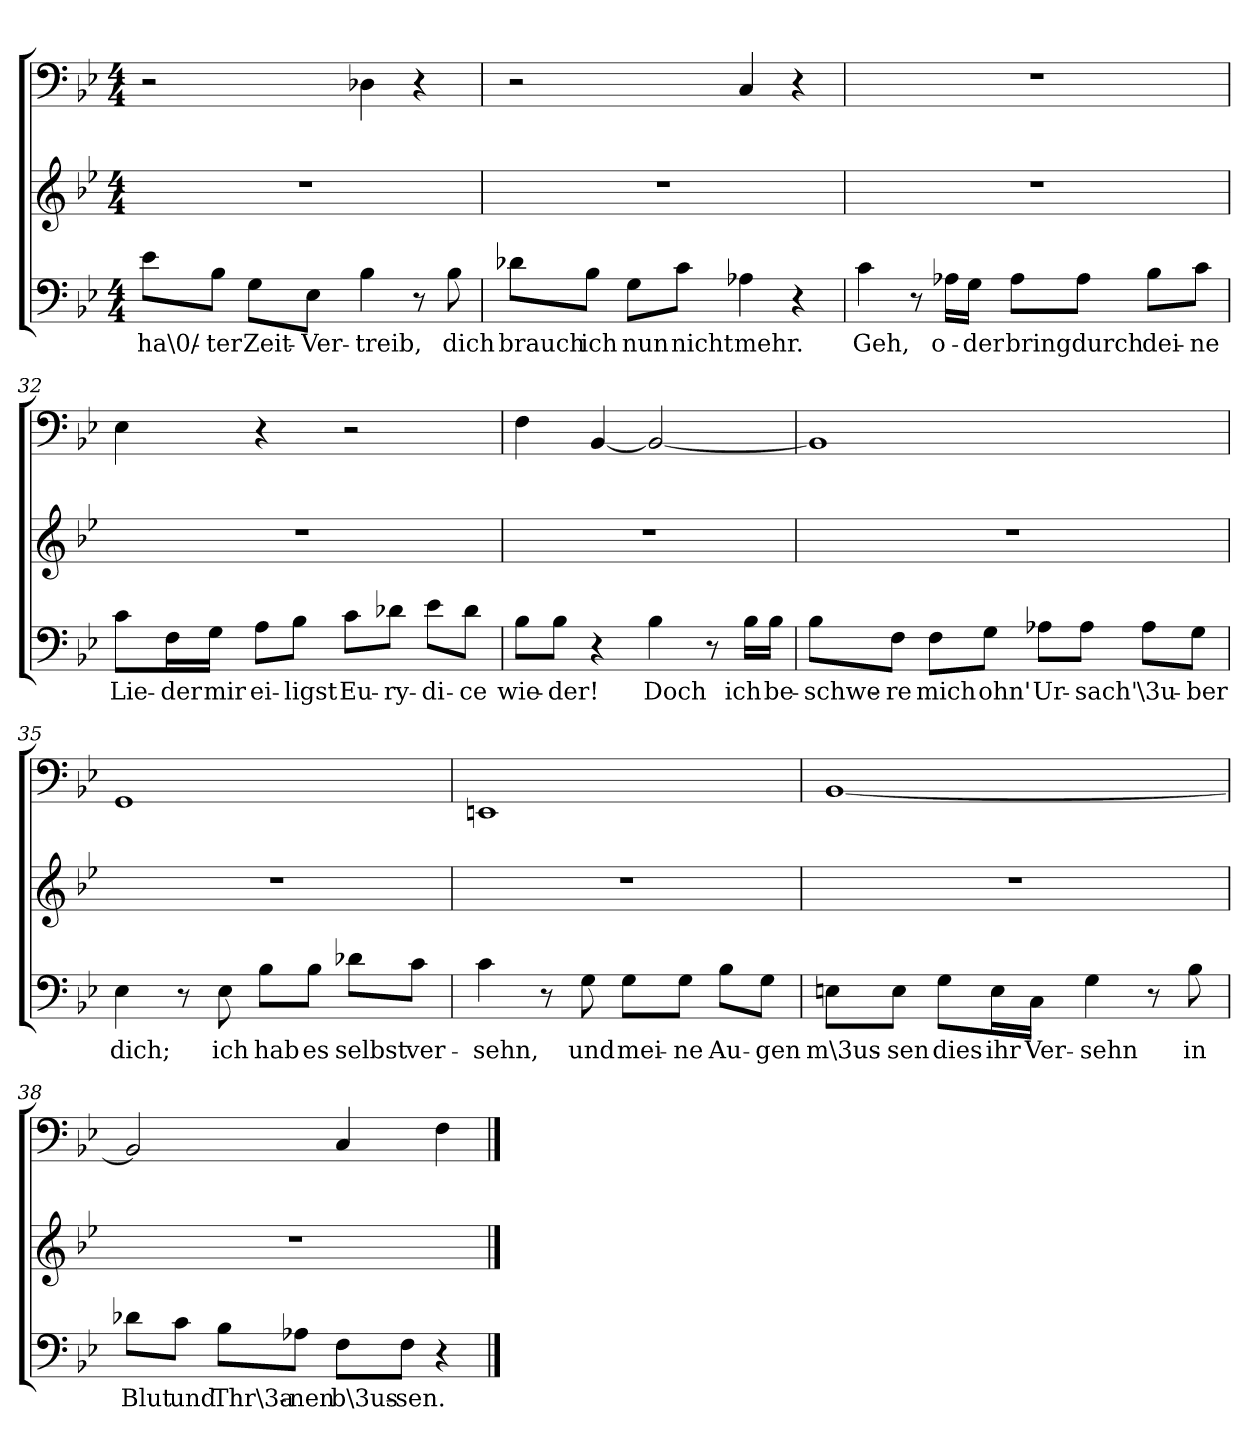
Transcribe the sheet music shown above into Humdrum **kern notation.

**kern	**text	**kern	**kern
*part3	*part3	*part2	*part1
*staff3	*staff3	*staff2	*staff1
*clefF4	*	*clefG2	*clefF4
*k[b-e-]	*	*k[b-e-]	*k[b-e-]
*B-:	*	*B-:	*B-:
*M4/4	*	*M4/4	*M4/4
=	=	=	=
8e-\L	ha\0/-	1r	2r
8B-\J	-ter	.	.
8G\L	Zeit-	.	.
8E-\J	-Ver-	.	.
4B-\	-treib,	.	4D-X\
8r	.	.	4r
8B-\	dich	.	.
=30	=30	=30	=30
8d-X\L	brauch	1r	2r
8B-\J	ich	.	.
8G\L	nun	.	.
8c\J	nicht	.	.
4A-X\	mehr.	.	4C/
4r	.	.	4r
=31	=31	=31	=31
4c\	Geh,	1r	1r
8r	.	.	.
16A-X\LL	o-	.	.
16G\JJ	-der	.	.
8A-\L	bring	.	.
8A-\J	durch	.	.
8B-\L	dei-	.	.
8c\J	-ne	.	.
=32	=32	=32	=32
8c\L	Lie-	1r	4E-\
16F\L	-der	.	.
16G\JJ	mir	.	.
8A\L	ei-	.	4r
8B-\J	-ligst	.	.
8c\L	Eu-	.	2r
8d-X\J	-ry-	.	.
8e-\L	-di-	.	.
8d-\J	-ce	.	.
=33	=33	=33	=33
8B-\L	wie-	1r	4F\
8B-\J	-der!	.	.
4r	.	.	[4BB-/
4B-\	Doch	.	2BB-/_
8r	.	.	.
16B-\LL	ich	.	.
16B-\JJ	be-	.	.
=34	=34	=34	=34
8B-\L	-schwe-	1r	1BB-/]
8F\J	-re	.	.
8F\L	mich	.	.
8G\J	ohn'	.	.
8A-X\L	Ur-	.	.
8A-\J	-sach'	.	.
8A-\L	\3u-	.	.
8G\J	-ber	.	.
=35	=35	=35	=35
4E-\	dich;	1r	1GG/
8r	.	.	.
8E-\	ich	.	.
8B-\L	hab	.	.
8B-\J	es	.	.
8d-X\L	selbst	.	.
8c\J	ver-	.	.
=36	=36	=36	=36
4c\	-sehn,	1r	1EEn/
8r	.	.	.
8G\	und	.	.
8G\L	mei-	.	.
8G\J	-ne	.	.
8B-\L	Au-	.	.
8G\J	-gen	.	.
=37	=37	=37	=37
8En\L	m\3us-	1r	[1BB-/
8E\J	-sen	.	.
8G\L	dies	.	.
16E\L	ihr	.	.
16C\JJ	Ver-	.	.
4G\	-sehn	.	.
8r	.	.	.
8B-\	in	.	.
=38	=38	=38	=38
8d-X\L	Blut	1r	2BB-/]
8c\J	und	.	.
8B-\L	Thr\3a-	.	.
8A-X\J	-nen	.	.
8F\L	b\3us-	.	4C/
8F\J	-sen.	.	.
4r	.	.	4F\
==	==	==	==
*-	*-	*-	*-
